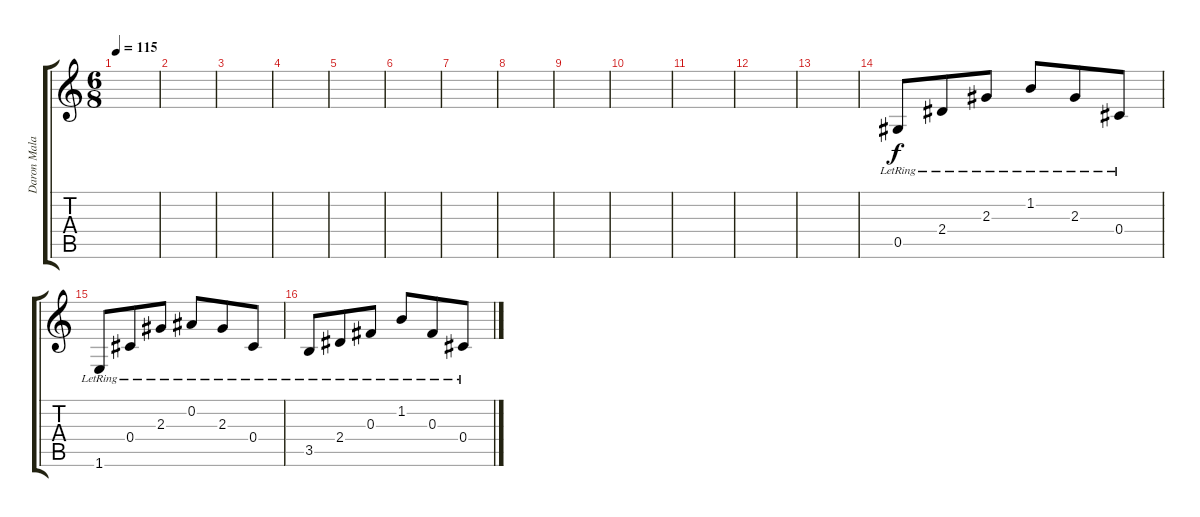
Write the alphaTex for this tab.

\track ("Daron Malakian acoustic guitar" "Daron Mala") {instrument acousticguitarsteel}
\staff {score tabs}
\tuning (Eb4 Bb3 Gb3 Db3 Ab2 Eb2) {hide}
\ts (6 8)
\tempo 115
\clef g2
\ks c
|
|
|
|
|
|
|
|
|
|
|
|
|
0.5{lr}.8 2.4{lr}.8 2.3{lr}.8 1.2{lr}.8 2.3{lr}.8 0.4{lr}.8 |
1.6{lr}.8 0.4{lr}.8 2.3{lr}.8 0.2{lr}.8 2.3{lr}.8 0.4{lr}.8 |
3.5{lr}.8 2.4{lr}.8 0.3{lr}.8 1.2{lr}.8 0.3{lr}.8 0.4{lr}.8
